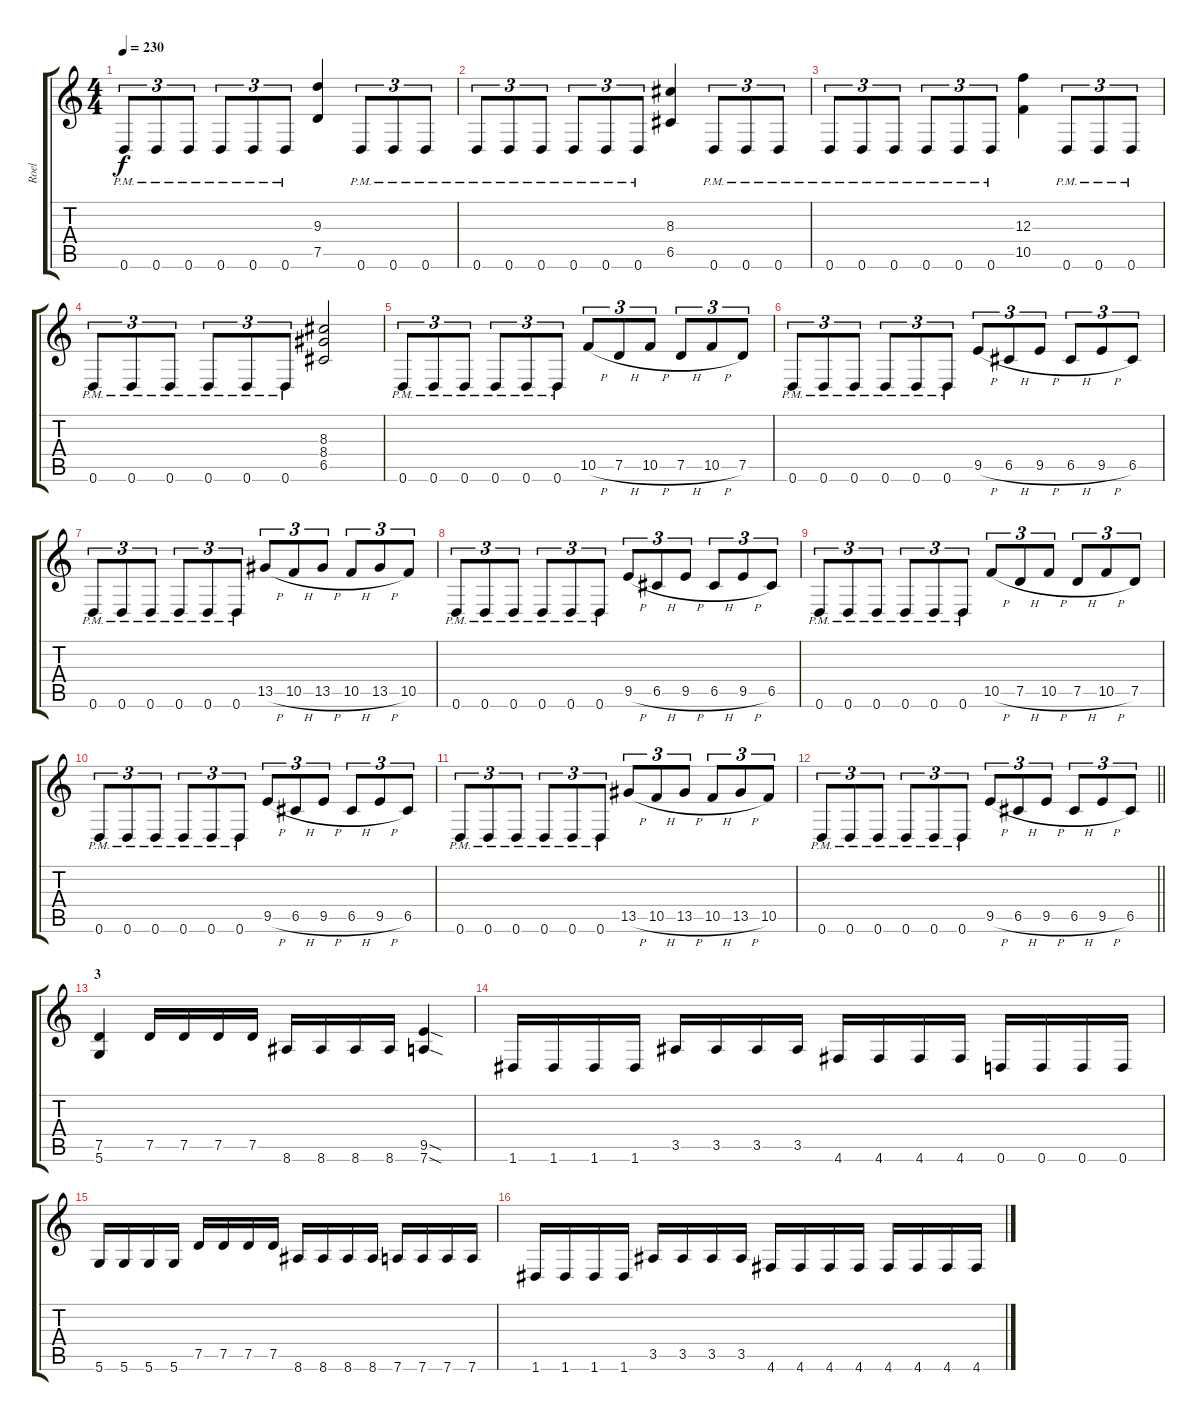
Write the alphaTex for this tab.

\track ("Roel" "Roel") {instrument distortionguitar}
\staff {score tabs}
\tuning (D4 A3 F3 C3 G2 D2) {hide}
\ts (4 4)
\tempo 230
\clef g2
\ks c
0.6{pm}.8{tu (3 2) dy f} 0.6{pm}.8{tu (3 2)} 0.6{pm}.8{tu (3 2)} 0.6{pm}.8{tu (3 2)} 0.6{pm}.8{tu (3 2)} 0.6{pm}.8{tu (3 2)} (9.3 7.5).4 0.6{pm}.8{tu (3 2)} 0.6{pm}.8{tu (3 2)} 0.6{pm}.8{tu (3 2)} |
0.6{pm}.8{tu (3 2)} 0.6{pm}.8{tu (3 2)} 0.6{pm}.8{tu (3 2)} 0.6{pm}.8{tu (3 2)} 0.6{pm}.8{tu (3 2)} 0.6{pm}.8{tu (3 2)} (8.3 6.5).4 0.6{pm}.8{tu (3 2)} 0.6{pm}.8{tu (3 2)} 0.6{pm}.8{tu (3 2)} |
0.6{pm}.8{tu (3 2)} 0.6{pm}.8{tu (3 2)} 0.6{pm}.8{tu (3 2)} 0.6{pm}.8{tu (3 2)} 0.6{pm}.8{tu (3 2)} 0.6{pm}.8{tu (3 2)} (12.3 10.5).4 0.6{pm}.8{tu (3 2)} 0.6{pm}.8{tu (3 2)} 0.6{pm}.8{tu (3 2)} |
0.6{pm}.8{tu (3 2)} 0.6{pm}.8{tu (3 2)} 0.6{pm}.8{tu (3 2)} 0.6{pm}.8{tu (3 2)} 0.6{pm}.8{tu (3 2)} 0.6{pm}.8{tu (3 2)} (8.3 8.4 6.5).2 |
0.6{pm}.8{tu (3 2)} 0.6{pm}.8{tu (3 2)} 0.6{pm}.8{tu (3 2)} 0.6{pm}.8{tu (3 2)} 0.6{pm}.8{tu (3 2)} 0.6{pm}.8{tu (3 2)} 10.5{h}.8{tu (3 2)} 7.5{h}.8{tu (3 2)} 10.5{h}.8{tu (3 2)} 7.5{h}.8{tu (3 2)} 10.5{h}.8{tu (3 2)} 7.5.8{tu (3 2)} |
0.6{pm}.8{tu (3 2)} 0.6{pm}.8{tu (3 2)} 0.6{pm}.8{tu (3 2)} 0.6{pm}.8{tu (3 2)} 0.6{pm}.8{tu (3 2)} 0.6{pm}.8{tu (3 2)} 9.5{h}.8{tu (3 2)} 6.5{h}.8{tu (3 2)} 9.5{h}.8{tu (3 2)} 6.5{h}.8{tu (3 2)} 9.5{h}.8{tu (3 2)} 6.5.8{tu (3 2)} |
0.6{pm}.8{tu (3 2)} 0.6{pm}.8{tu (3 2)} 0.6{pm}.8{tu (3 2)} 0.6{pm}.8{tu (3 2)} 0.6{pm}.8{tu (3 2)} 0.6{pm}.8{tu (3 2)} 13.5{h}.8{tu (3 2)} 10.5{h}.8{tu (3 2)} 13.5{h}.8{tu (3 2)} 10.5{h}.8{tu (3 2)} 13.5{h}.8{tu (3 2)} 10.5.8{tu (3 2)} |
0.6{pm}.8{tu (3 2)} 0.6{pm}.8{tu (3 2)} 0.6{pm}.8{tu (3 2)} 0.6{pm}.8{tu (3 2)} 0.6{pm}.8{tu (3 2)} 0.6{pm}.8{tu (3 2)} 9.5{h}.8{tu (3 2)} 6.5{h}.8{tu (3 2)} 9.5{h}.8{tu (3 2)} 6.5{h}.8{tu (3 2)} 9.5{h}.8{tu (3 2)} 6.5.8{tu (3 2)} |
0.6{pm}.8{tu (3 2)} 0.6{pm}.8{tu (3 2)} 0.6{pm}.8{tu (3 2)} 0.6{pm}.8{tu (3 2)} 0.6{pm}.8{tu (3 2)} 0.6{pm}.8{tu (3 2)} 10.5{h}.8{tu (3 2)} 7.5{h}.8{tu (3 2)} 10.5{h}.8{tu (3 2)} 7.5{h}.8{tu (3 2)} 10.5{h}.8{tu (3 2)} 7.5.8{tu (3 2)} |
0.6{pm}.8{tu (3 2)} 0.6{pm}.8{tu (3 2)} 0.6{pm}.8{tu (3 2)} 0.6{pm}.8{tu (3 2)} 0.6{pm}.8{tu (3 2)} 0.6{pm}.8{tu (3 2)} 9.5{h}.8{tu (3 2)} 6.5{h}.8{tu (3 2)} 9.5{h}.8{tu (3 2)} 6.5{h}.8{tu (3 2)} 9.5{h}.8{tu (3 2)} 6.5.8{tu (3 2)} |
0.6{pm}.8{tu (3 2)} 0.6{pm}.8{tu (3 2)} 0.6{pm}.8{tu (3 2)} 0.6{pm}.8{tu (3 2)} 0.6{pm}.8{tu (3 2)} 0.6{pm}.8{tu (3 2)} 13.5{h}.8{tu (3 2)} 10.5{h}.8{tu (3 2)} 13.5{h}.8{tu (3 2)} 10.5{h}.8{tu (3 2)} 13.5{h}.8{tu (3 2)} 10.5.8{tu (3 2)} |
\barLineRight lightlight
0.6{pm}.8{tu (3 2)} 0.6{pm}.8{tu (3 2)} 0.6{pm}.8{tu (3 2)} 0.6{pm}.8{tu (3 2)} 0.6{pm}.8{tu (3 2)} 0.6{pm}.8{tu (3 2)} 9.5{h}.8{tu (3 2)} 6.5{h}.8{tu (3 2)} 9.5{h}.8{tu (3 2)} 6.5{h}.8{tu (3 2)} 9.5{h}.8{tu (3 2)} 6.5.8{tu (3 2)} |
\section ("" "3")
(7.5 5.6).4 7.5.16{balance 16} 7.5.16 7.5.16 7.5.16 8.6.16 8.6.16 8.6.16 8.6.16 (9.5{sod} 7.6{sod}).4 |
1.6.16{balance 8} 1.6.16 1.6.16 1.6.16 3.5.16 3.5.16 3.5.16 3.5.16 4.6.16 4.6.16 4.6.16 4.6.16 0.6.16 0.6.16 0.6.16 0.6.16 |
5.6.16 5.6.16 5.6.16 5.6.16 7.5.16 7.5.16 7.5.16 7.5.16 8.6.16 8.6.16 8.6.16 8.6.16 7.6.16 7.6.16 7.6.16 7.6.16 |
1.6.16 1.6.16 1.6.16 1.6.16 3.5.16 3.5.16 3.5.16 3.5.16 4.6.16 4.6.16 4.6.16 4.6.16 4.6.16 4.6.16 4.6.16 4.6.16
